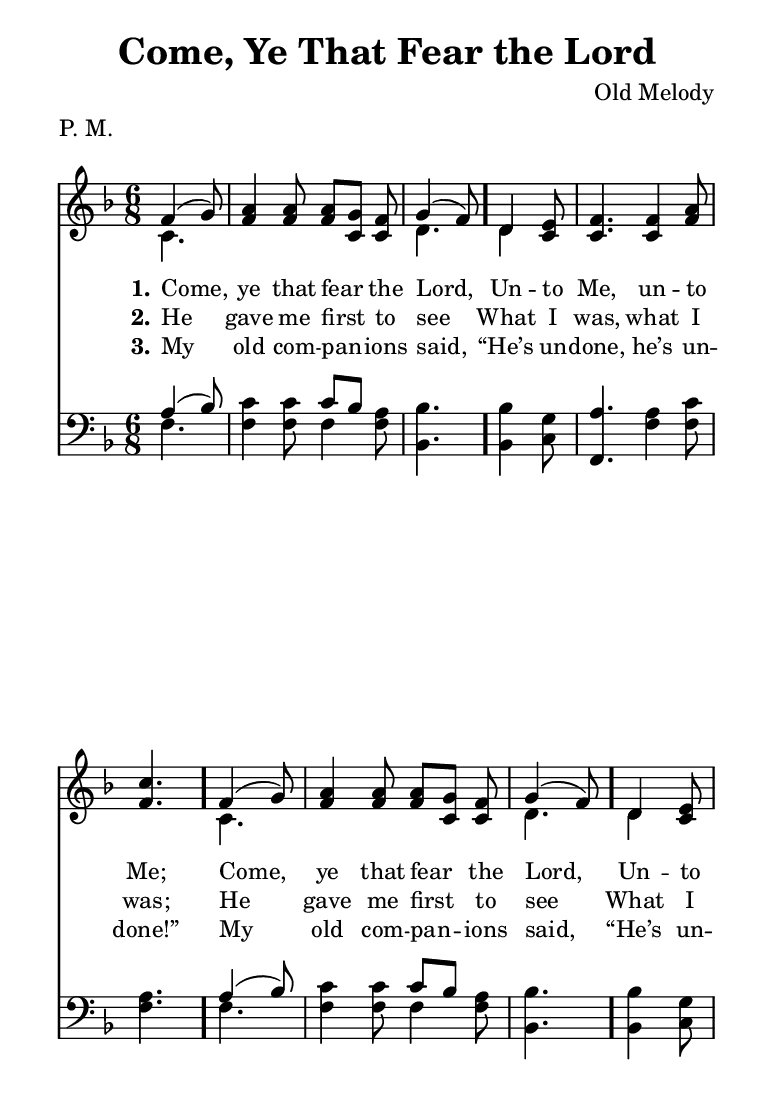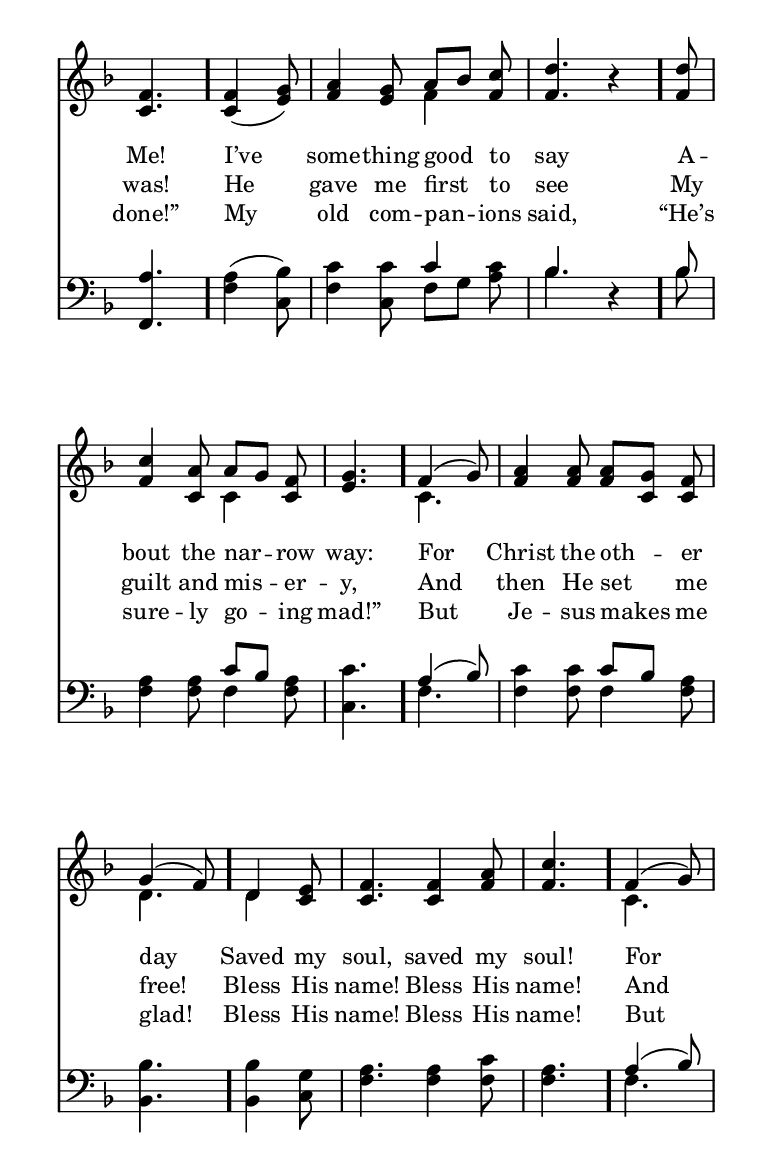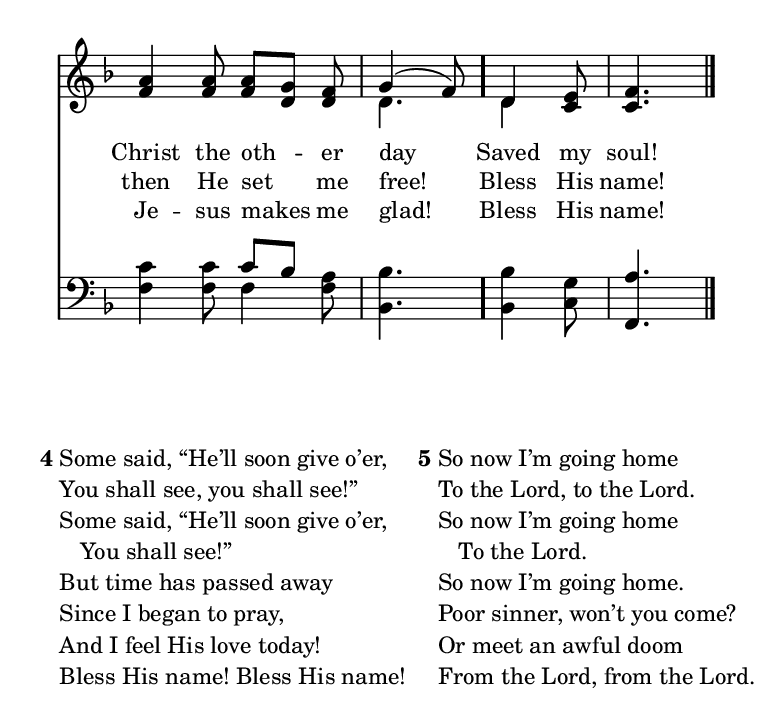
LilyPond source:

\include "common/global.ily"
\paper {
  \include "common/paper.ily"
}

\header{
  %gospel
  hymnnumber = "78"
  title = "Come, Ye That Fear the Lord"
  tunename = "Lorneville"
  meter = "P. M."
  poet = ""
  composer = "Old Melody"
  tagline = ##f
}

% for fermata in MIDI
ta = { \tempo 4=100 }
tb = { \tempo 4=50  }

patternAA = { c4( c8) | c4 c8 c8[ c8] c8 | c4( c8) }
patternAB = { c4.     | c4 c8 c8[ c8] c8 | c4.     }
patternAC = { c4( c8) | c4 c8 c8[ c8] c8 | c4.     }
patternAD = { c4.     | c4 c8 c4      c8 | c4.     }

patternBA = { c4 c8 c4. }

patternCA = { \patternBA }

patternDA = { c4( c8) | c4 c8 c8[ c8] c8 | c4. c4 }
patternDB = { c4( c8) | c4 c8 c4      c8 | c4. c4 }

patternEA = { c8 | c4 c8 c8[ c8] c8 | c4. }
patternEB = { c8 | c4 c8 c4      c8 | c4. }

global = {
  \include "common/overrides.ily"
  \override Staff.TimeSignature.style = #'numbered
  \time 6/8
  \override Score.MetronomeMark.transparent = ##t % hide all fermata changes too
  \ta
  \key f \major
  \partial 4.
  \autoBeamOff
}

notesSoprano = {
\global
\relative c' {

  \changePitch \patternAA { f g | a a a g f | g f }
  \changePitch \patternBA { d e | f f a | c }
  \changePitch \patternAA { f, g a a a g f | g f }
  \changePitch \patternCA { d e f }

  \changePitch \patternDA { f g | a g a bes c | d r }
  \changePitch \patternEA { d | c a a g f | g }
  \changePitch \patternAA { f g | a a a g f | g f }
  \changePitch \patternCA { d e f }
  \changePitch \patternCA { f a | c }

  \changePitch \patternAA { f, g | a a a g f | g f }
  \changePitch \patternCA { d e | f }

  \bar "|."

}
}

notesAlto = {
\global
\relative e' {

  \changePitch \patternAB { c | f f f c c | d }
  \changePitch \patternBA { d c | c c f | f }
  \changePitch \patternAB { c | f f f c c | d }
  \changePitch \patternCA { d c | c }

  \changePitch \patternDB { c e | f e f f | f r }
  \changePitch \patternEB { f | f c c c | e }
  \changePitch \patternAB { c | f f f c c | d }
  \changePitch \patternCA { d c c }
  \changePitch \patternCA { c f | f }

  \changePitch \patternAB { c | f f f d d | d }
  \changePitch \patternCA { d c | c }

}
}

notesTenor = {
\global
\relative a {

  \changePitch \patternAC { a bes | c c c bes a | bes }
  \changePitch \patternBA { bes g | a a c | a }
  \changePitch \patternAC { a bes | c c c bes a | bes }
  \changePitch \patternCA { bes g | a }

  \changePitch \patternDB { a bes | c c c c | bes r }
  \changePitch \patternEA { bes | a a c bes a | c }
  \changePitch \patternAC { a bes | c c c bes a | bes }
  \changePitch \patternCA { bes g | a}
  \changePitch \patternCA { a c | a }

  \changePitch \patternAC { a bes | c c c bes a | bes }
  \changePitch \patternCA { bes g | a }

}
}

notesBass = {
\global
\relative f {

  \changePitch \patternAD { f | f f f f | bes, }
  \changePitch \patternBA { bes c | f, f' f | f }
  \changePitch \patternAD { f | f f f f | bes, }
  \changePitch \patternCA { bes c | f, }

  \changePitch \patternDA { f' c | f c f g a | bes r }
  \changePitch \patternEB { bes | f f f f | c }
  \changePitch \patternAD { f | f f f f | bes, }
  \changePitch \patternCA { bes c | f }
  \changePitch \patternCA { f f | f }

  \changePitch \patternAD { f | f f f f | bes, }
  \changePitch \patternCA { bes c | f, }

}
}

wordsA = \lyricmode {
\set stanza = "1."

Come, ye that fear the Lord, \bar "."
Un -- to Me, un -- to Me; \bar "."
Come, ye that fear the Lord, \bar "."
Un -- to Me! \bar "."
I’ve some -- thing good to say \bar "."
A -- bout the nar -- row way: \bar "."
For Christ the oth -- er day \bar "."
Saved my soul, saved my soul! \bar "."
%{HIDE>%} For Christ the oth -- er day \bar "." %{<HIDE%}
%{HIDE>%} Saved my soul! \bar "." %{<HIDE%}

}

wordsB = \lyricmode {
\set stanza = "2."

He gave me first to see
What I was, what I was;
He gave me first to see
What I was!
He gave me first to see
My guilt and mis -- er -- y,
And then He set me free!
Bless His name! Bless His name!
%{HIDE>%} And then He set me free! %{<HIDE%}
%{HIDE>%} Bless His name! %{<HIDE%}

}

wordsC = \lyricmode {
\set stanza = "3."

My old com -- pan -- ions said,
“He’s un -- done, he’s un -- done!”
My old com -- pan -- ions said,
“He’s un -- done!”
My old com -- pan -- ions said,
“He’s sure -- ly go -- ing mad!”
But Je -- sus makes me glad!
Bless His name! Bless His name!
%{HIDE>%} But Je -- sus makes me glad! %{<HIDE%}
%{HIDE>%} Bless His name! %{<HIDE%}

}

wordsD = \markuplist {

\line { Some said, “He’ll soon give o’er, }
\line { You shall see, you shall see!” }
\line { Some said, “He’ll soon give o’er, }
\line { { \hspace #2 } You shall see!” }
\line { But time has passed away }
\line { Since I began to pray, }
\line { And I feel His love today! }
\line { Bless His name! Bless His name! }

}

wordsE = \markuplist {

\line { So now I’m going home }
\line { To the Lord, to the Lord. }
\line { So now I’m going home }
\line { { \hspace #2 } To the Lord. }
\line { So now I’m going home. }
\line { Poor sinner, won’t you come? }
\line { Or meet an awful doom }
\line { From the Lord, from the Lord. }

}

\score {
  \context ChoirStaff <<
    \context Staff = upper <<
      \set Staff.autoBeaming = ##f
      \set ChoirStaff.systemStartDelimiter = #'SystemStartBar
      \set ChoirStaff.printPartCombineTexts = ##f
      \partcombine #'(2 . 11) \notesSoprano \notesAlto
      \context NullVoice = sopranos { \voiceOne << \notesSoprano >> }
      \context Lyrics = one   \lyricsto sopranos \wordsA
      \context Lyrics = two   \lyricsto sopranos \wordsB
      \context Lyrics = three \lyricsto sopranos \wordsC
    >>
    \context Staff = men <<
      \set Staff.autoBeaming = ##f
      \clef bass
      \set ChoirStaff.printPartCombineTexts = ##f
      \partcombine #'(2 . 11) \notesTenor \notesBass
    >>
  >>
  \layout {
    \include "common/layout.ily"
  }
  #(cond ((ly:get-option 'eog-midi-permitted) #{ \midi{
    \include "common/midi.ily"
  } #}))
}

\noPageBreak

\markup { \fill-line {
  \null
  \line{ \bold 4 \column { \wordsD } }
  \null
  \line{ \bold 5 \column { \wordsE } }
  \null
} }

\version "2.19.49"  % necessary for upgrading to future LilyPond versions.

% vi:set et ts=2 sw=2 ai nocindent syntax=lilypond:
